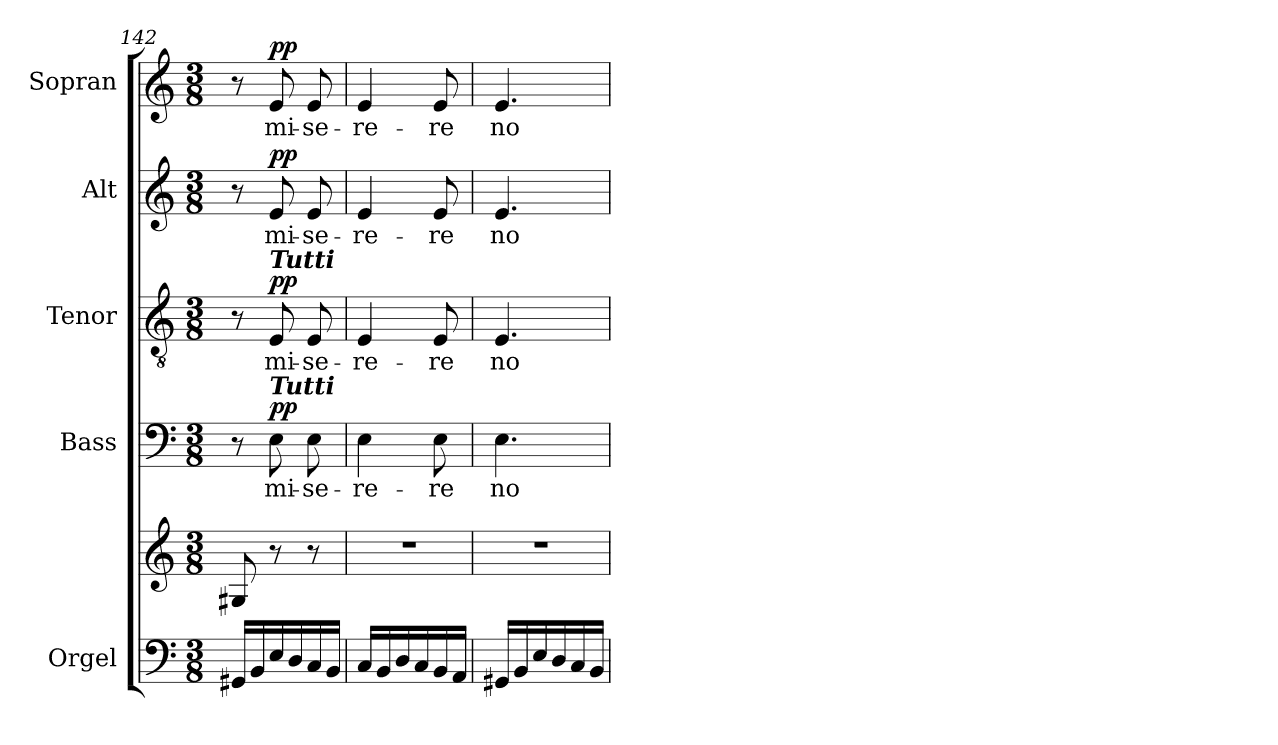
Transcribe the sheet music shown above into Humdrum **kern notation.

**kern	**kern	**kern	**text	**dynam	**kern	**text	**dynam	**kern	**text	**dynam	**kern	**text	**dynam
*part5	*part5	*part4	*part4	*part4	*part3	*part3	*part3	*part2	*part2	*part2	*part1	*part1	*part1
*staff6	*staff5	*staff4	*staff4	*staff4	*staff3	*staff3	*staff3	*staff2	*staff2	*staff2	*staff1	*staff1	*staff1
*I"Orgel	*	*I"Bass	*	*	*I"Tenor	*	*	*I"Alt	*	*	*I"Sopran	*	*
*I'Org.	*	*I'B.	*	*	*I'T.	*	*	*I'A.	*	*	*I'S.	*	*
*clefF4	*clefG2	*clefF4	*	*	*clefGv2	*	*	*clefG2	*	*	*clefG2	*	*
*k[]	*k[]	*k[]	*	*	*k[]	*	*	*k[]	*	*	*k[]	*	*
*C:	*C:	*C:	*	*	*C:	*	*	*C:	*	*	*C:	*	*
*M3/8	*M3/8	*M3/8	*	*	*M3/8	*	*	*M3/8	*	*	*M3/8	*	*
=142	=142	=142	=142	=142	=142	=142	=142	=142	=142	=142	=142	=142	=142
16GG#X/LL	8G#X/	8r	.	.	8r	.	.	8r	.	.	8r	.	.
16BB/	.	.	.	.	.	.	.	.	.	.	.	.	.
!	!	!	!	!	!LO:TX:a:Bi:t=Tutti	!	!	!	!	!	!	!	!
!	!	!LO:TX:a:Bi:t=Tutti	!	!	!	!	!	!	!	!	!	!	!
!	!	!	!LO:LY:b	!LO:DY:a	!	!LO:LY:b	!LO:DY:a	!	!LO:LY:b	!LO:DY:a	!	!LO:LY:b	!LO:DY:a
16E/	8r	8E\	mi-	pp	8E/	mi-	pp	8e/	mi-	pp	8e/	mi-	pp
16D/	.	.	.	.	.	.	.	.	.	.	.	.	.
!	!	!	!LO:LY:b	!	!	!LO:LY:b	!	!	!LO:LY:b	!	!	!LO:LY:b	!
16C/	8r	8E\	-se-	.	8E/	-se-	.	8e/	-se-	.	8e/	-se-	.
16BB/JJ	.	.	.	.	.	.	.	.	.	.	.	.	.
=143	=143	=143	=143	=143	=143	=143	=143	=143	=143	=143	=143	=143	=143
!	!	!	!LO:LY:b	!	!	!LO:LY:b	!	!	!LO:LY:b	!	!	!LO:LY:b	!
16C/LL	4.r	4E\	-re-	.	4E/	-re-	.	4e/	-re-	.	4e/	-re-	.
16BB/	.	.	.	.	.	.	.	.	.	.	.	.	.
16D/	.	.	.	.	.	.	.	.	.	.	.	.	.
16C/	.	.	.	.	.	.	.	.	.	.	.	.	.
!	!	!	!LO:LY:b	!	!	!LO:LY:b	!	!	!LO:LY:b	!	!	!LO:LY:b	!
16BB/	.	8E\	-re	.	8E/	-re	.	8e/	-re	.	8e/	-re	.
16AA/JJ	.	.	.	.	.	.	.	.	.	.	.	.	.
!!LO:PB:g=z
=144	=144	=144	=144	=144	=144	=144	=144	=144	=144	=144	=144	=144	=144
!	!	!	!LO:LY:b	!	!	!LO:LY:b	!	!	!LO:LY:b	!	!	!LO:LY:b	!
16GG#X/LL	4.r	4.E\	no-	.	4.E/	no-	.	4.e/	no-	.	4.e/	no-	.
16BB/	.	.	.	.	.	.	.	.	.	.	.	.	.
16E/	.	.	.	.	.	.	.	.	.	.	.	.	.
16D/	.	.	.	.	.	.	.	.	.	.	.	.	.
16C/	.	.	.	.	.	.	.	.	.	.	.	.	.
16BB/JJ	.	.	.	.	.	.	.	.	.	.	.	.	.
=	=	=	=	=	=	=	=	=	=	=	=	=	=
*-	*-	*-	*-	*-	*-	*-	*-	*-	*-	*-	*-	*-	*-
